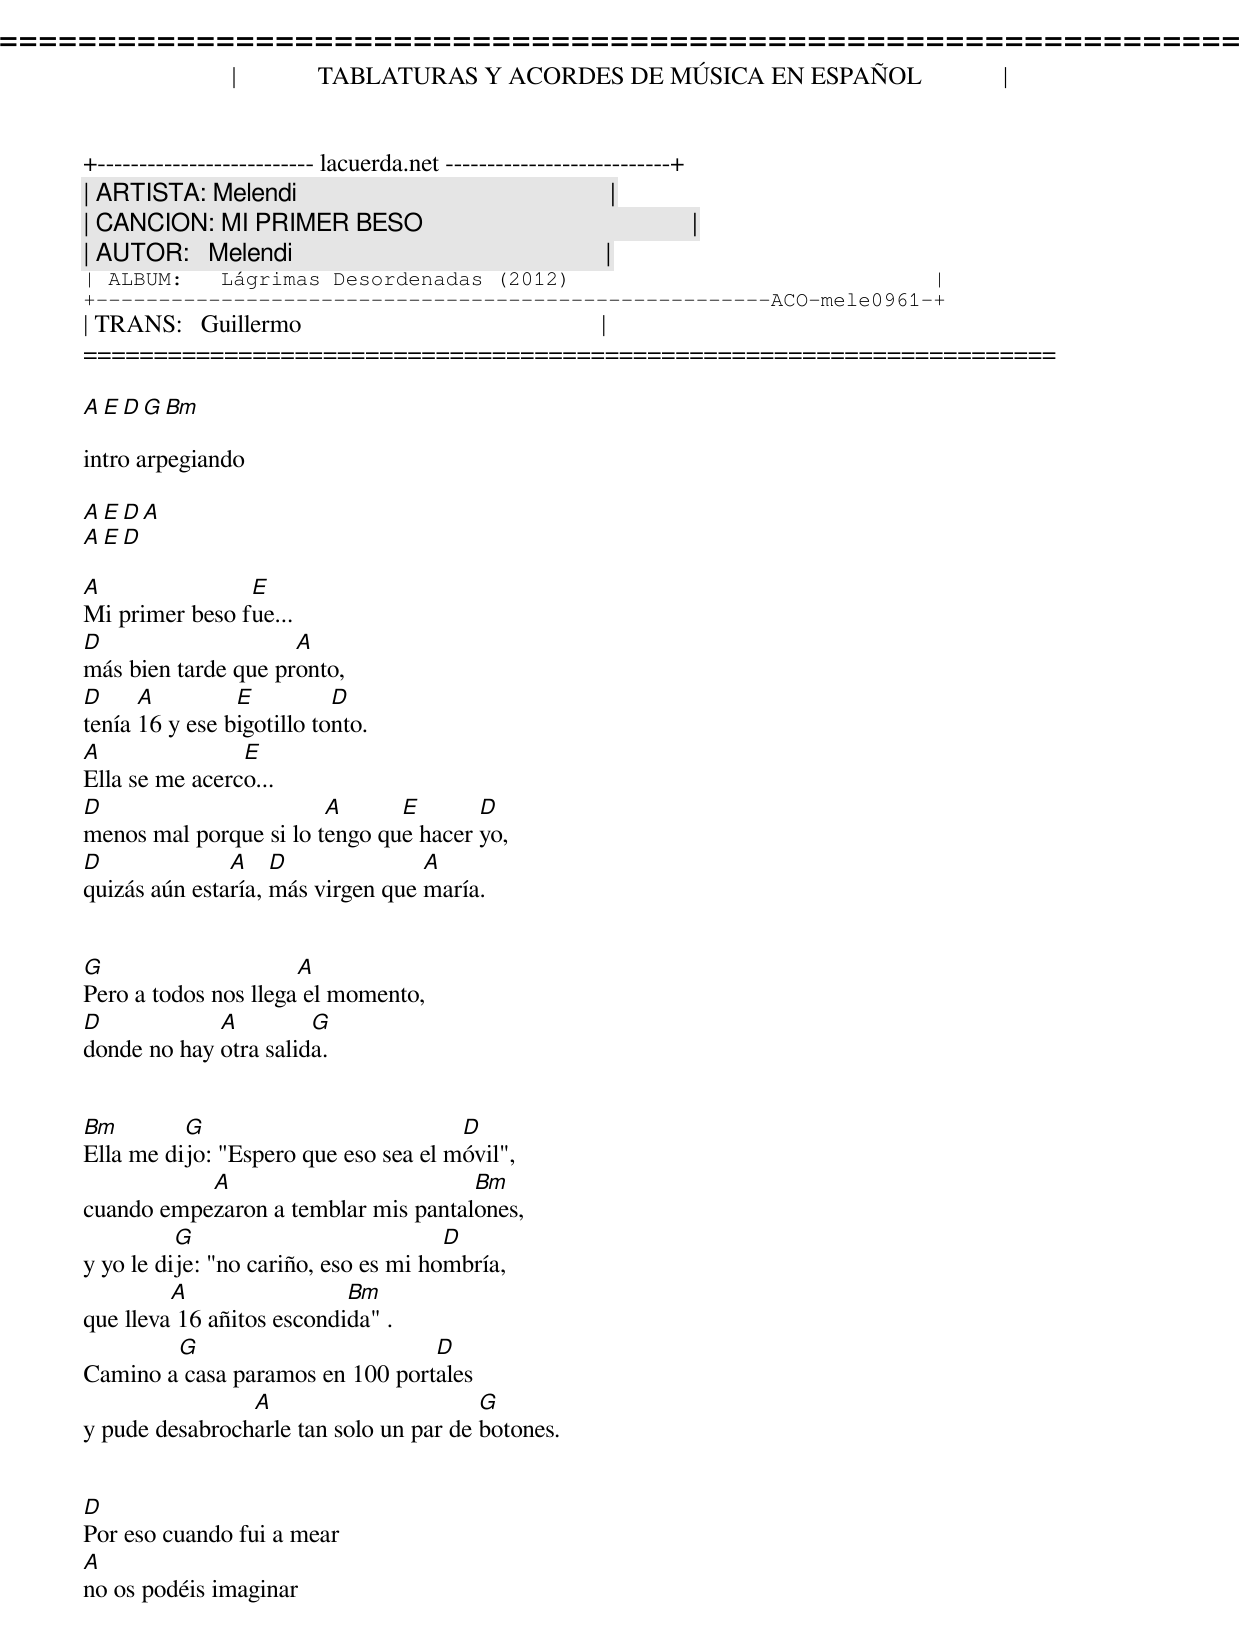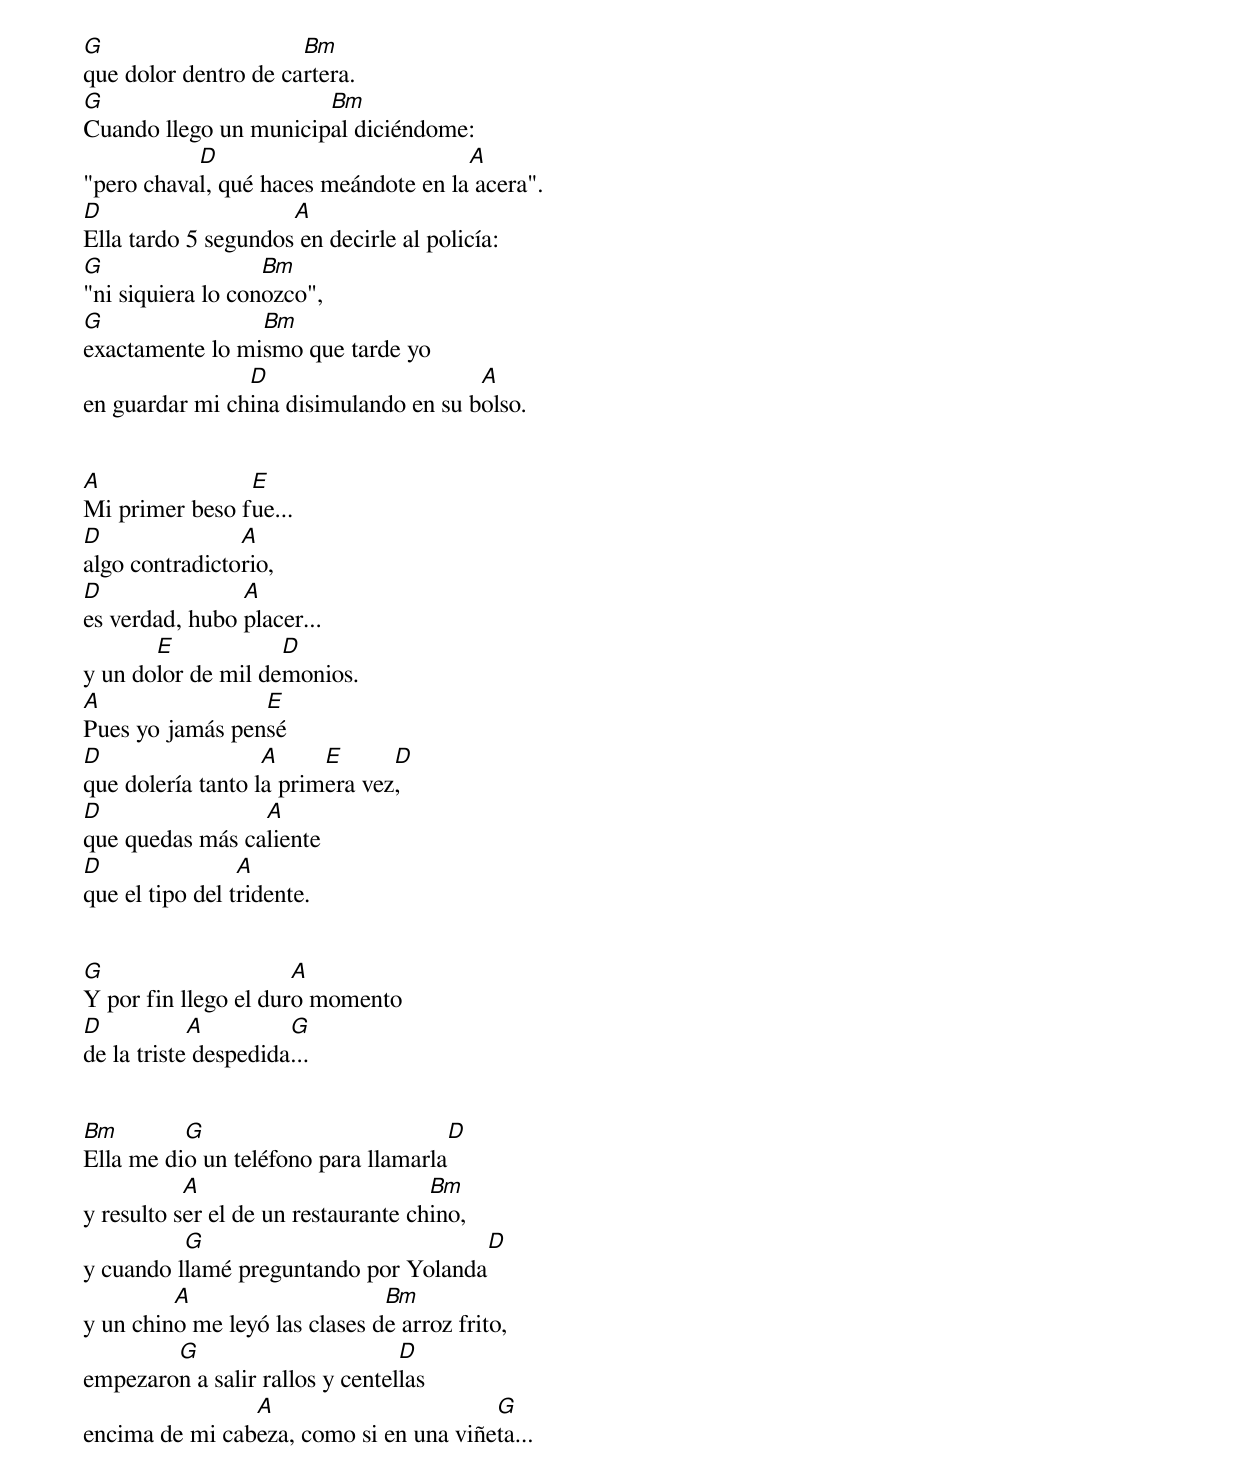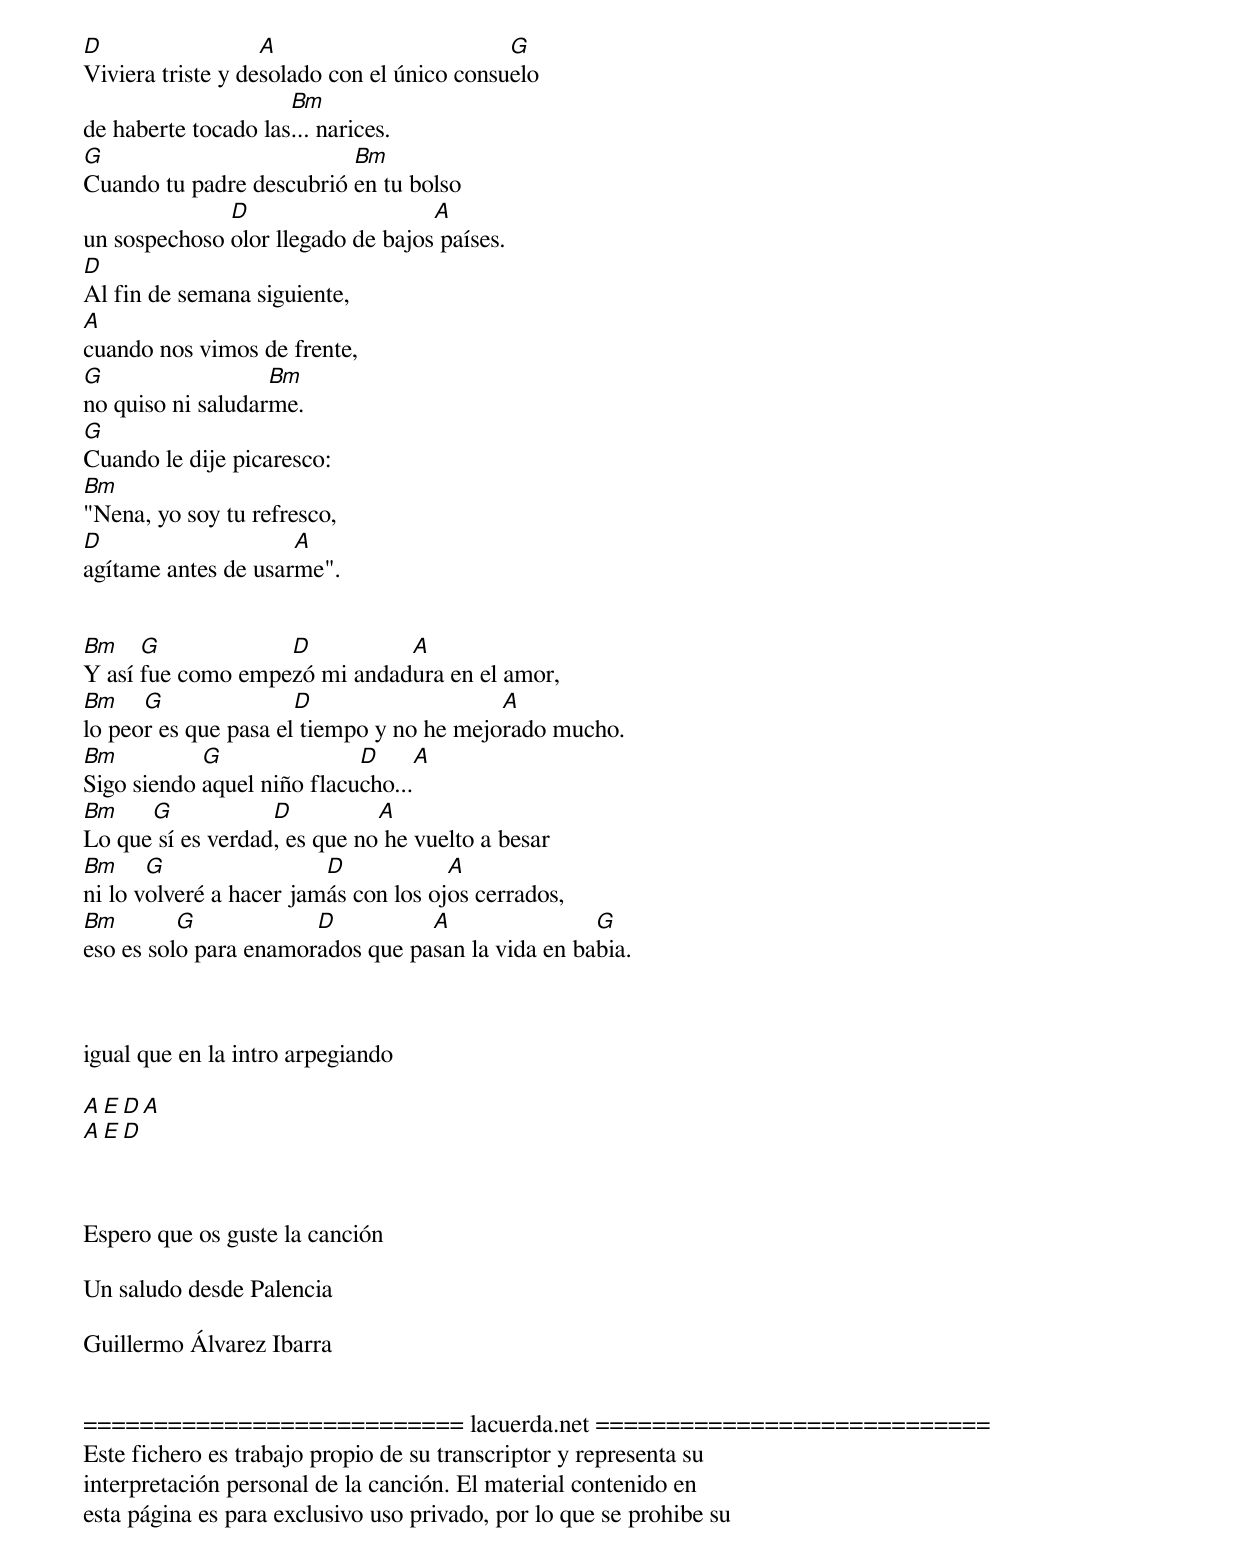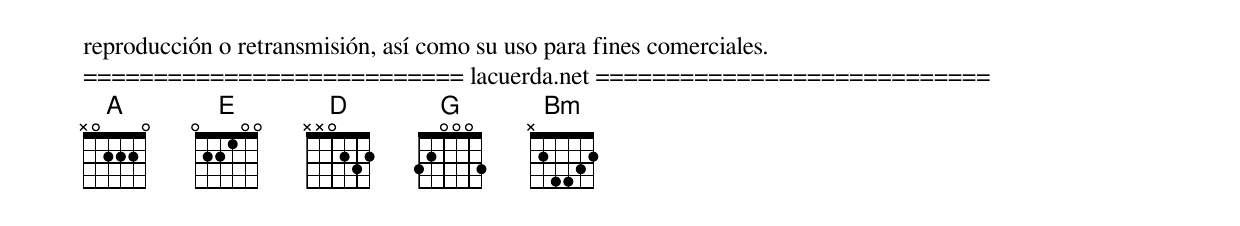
=====================================================================
|             TABLATURAS Y ACORDES DE MÚSICA EN ESPAÑOL             |
+-------------------------- lacuerda.net ---------------------------+
| ARTISTA: Melendi                                                  |
| CANCION: MI PRIMER BESO                                           |
| AUTOR:   Melendi                                                  |
| ALBUM:   Lágrimas Desordenadas (2012)                             |
+------------------------------------------------------ACO-mele0961-+
| TRANS:   Guillermo                                                |
=====================================================================

A E D G Bm

intro arpegiando

A E D A
A E D

A               E
Mi primer beso fue...
D                    A
más bien tarde que pronto,
D     A         E          D
tenía 16 y ese bigotillo tonto.
A               E
Ella se me acerco...
D                       A      E       D
menos mal porque si lo tengo que hacer yo,
D              A    D              A
quizás aún estaría, más virgen que maría.


G                     A
Pero a todos nos llega el momento,
D            A         G
donde no hay otra salida.


Bm        G                           D
Ella me dijo: "Espero que eso sea el móvil",
           A                         Bm
cuando empezaron a temblar mis pantalones,
          G                           D
y yo le dije: "no cariño, eso es mi hombría,
         A                 Bm
que lleva 16 añitos escondida" .
        G                        D
Camino a casa paramos en 100 portales
                A                       G
y pude desabrocharle tan solo un par de botones.


D
Por eso cuando fui a mear
A
no os podéis imaginar
G                     Bm
que dolor dentro de cartera.
G                      Bm
Cuando llego un municipal diciéndome:
           D                          A
"pero chaval, qué haces meándote en la acera".
D                    A
Ella tardo 5 segundos en decirle al policía:
G                  Bm
"ni siquiera lo conozco",
G                Bm
exactamente lo mismo que tarde yo
                D                      A
en guardar mi china disimulando en su bolso.


A               E
Mi primer beso fue...
D               A
algo contradictorio,
D               A
es verdad, hubo placer...
       E            D
y un dolor de mil demonios.
A                E
Pues yo jamás pensé
D                  A     E      D
que dolería tanto la primera vez,
D                A
que quedas más caliente
D                A
que el tipo del tridente.


G                     A
Y por fin llego el duro momento
D           A         G
de la triste despedida...


Bm        G                           D
Ella me dio un teléfono para llamarla
           A                         Bm
y resulto ser el de un restaurante chino,
          G                           D
y cuando llamé preguntando por Yolanda
         A                     Bm
y un chino me leyó las clases de arroz frito,
        G                        D
empezaron a salir rallos y centellas
                A                       G
encima de mi cabeza, como si en una viñeta...


D                  A                        G
Viviera triste y desolado con el único consuelo
                     Bm
de haberte tocado las... narices.
G                         Bm
Cuando tu padre descubrió en tu bolso
              D                    A
un sospechoso olor llegado de bajos países.
D
Al fin de semana siguiente,
A
cuando nos vimos de frente,
G                  Bm
no quiso ni saludarme.
G
Cuando le dije picaresco:
Bm
"Nena, yo soy tu refresco,
D                    A
agítame antes de usarme".


Bm    G            D          A
Y así fue como empezó mi andadura en el amor,
Bm    G               D                   A
lo peor es que pasa el tiempo y no he mejorado mucho.
Bm          G               D          A
Sigo siendo aquel niño flacucho...
Bm    G            D          A
Lo que sí es verdad, es que no he vuelto a besar
Bm     G                 D            A
ni lo volveré a hacer jamás con los ojos cerrados,
Bm        G            D          A                G
eso es solo para enamorados que pasan la vida en babia.



igual que en la intro arpegiando

A E D A
A E D



Espero que os guste la canción

Un saludo desde Palencia

Guillermo Álvarez Ibarra


=========================== lacuerda.net ============================
Este fichero es trabajo propio de su transcriptor y representa su
interpretación personal de la canción. El material contenido en
esta página es para exclusivo uso privado, por lo que se prohibe su
reproducción o retransmisión, así como su uso para fines comerciales.
=========================== lacuerda.net ============================
